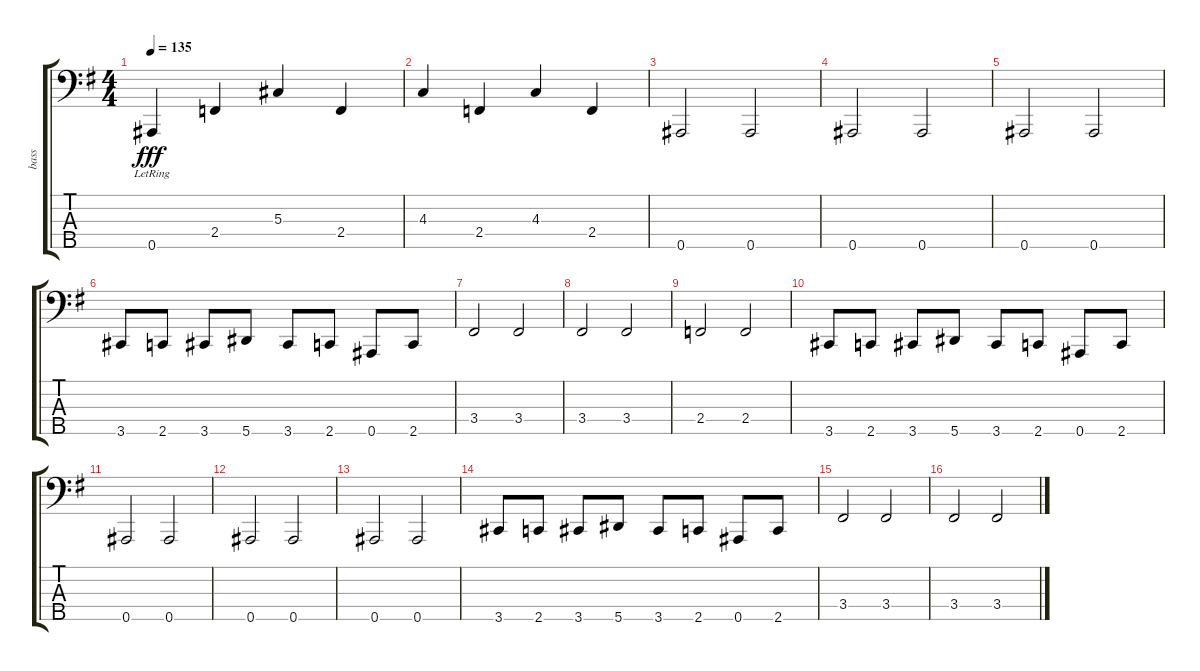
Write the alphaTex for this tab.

\track ("bass" "bass") {instrument electricbassfinger}
\staff {score tabs}
\tuning (Gb2 Db2 Ab1 Eb1 Bb0) {hide}
\ts (4 4)
\tempo 135
\clef f4
\ks eminor
0.5{lr}.4{dy fff} 2.4.4 5.3.4 2.4.4 |
4.3.4 2.4.4 4.3.4 2.4.4 |
0.5.2 0.5.2 |
0.5.2 0.5.2 |
0.5.2 0.5.2 |
3.5.8 2.5.8 3.5.8 5.5.8 3.5.8 2.5.8 0.5.8 2.5.8 |
3.4.2 3.4.2 |
3.4.2 3.4.2 |
2.4.2 2.4.2 |
3.5.8 2.5.8 3.5.8 5.5.8 3.5.8 2.5.8 0.5.8 2.5.8 |
0.5.2 0.5.2 |
0.5.2 0.5.2 |
0.5.2 0.5.2 |
3.5.8 2.5.8 3.5.8 5.5.8 3.5.8 2.5.8 0.5.8 2.5.8 |
3.4.2 3.4.2 |
3.4.2 3.4.2
